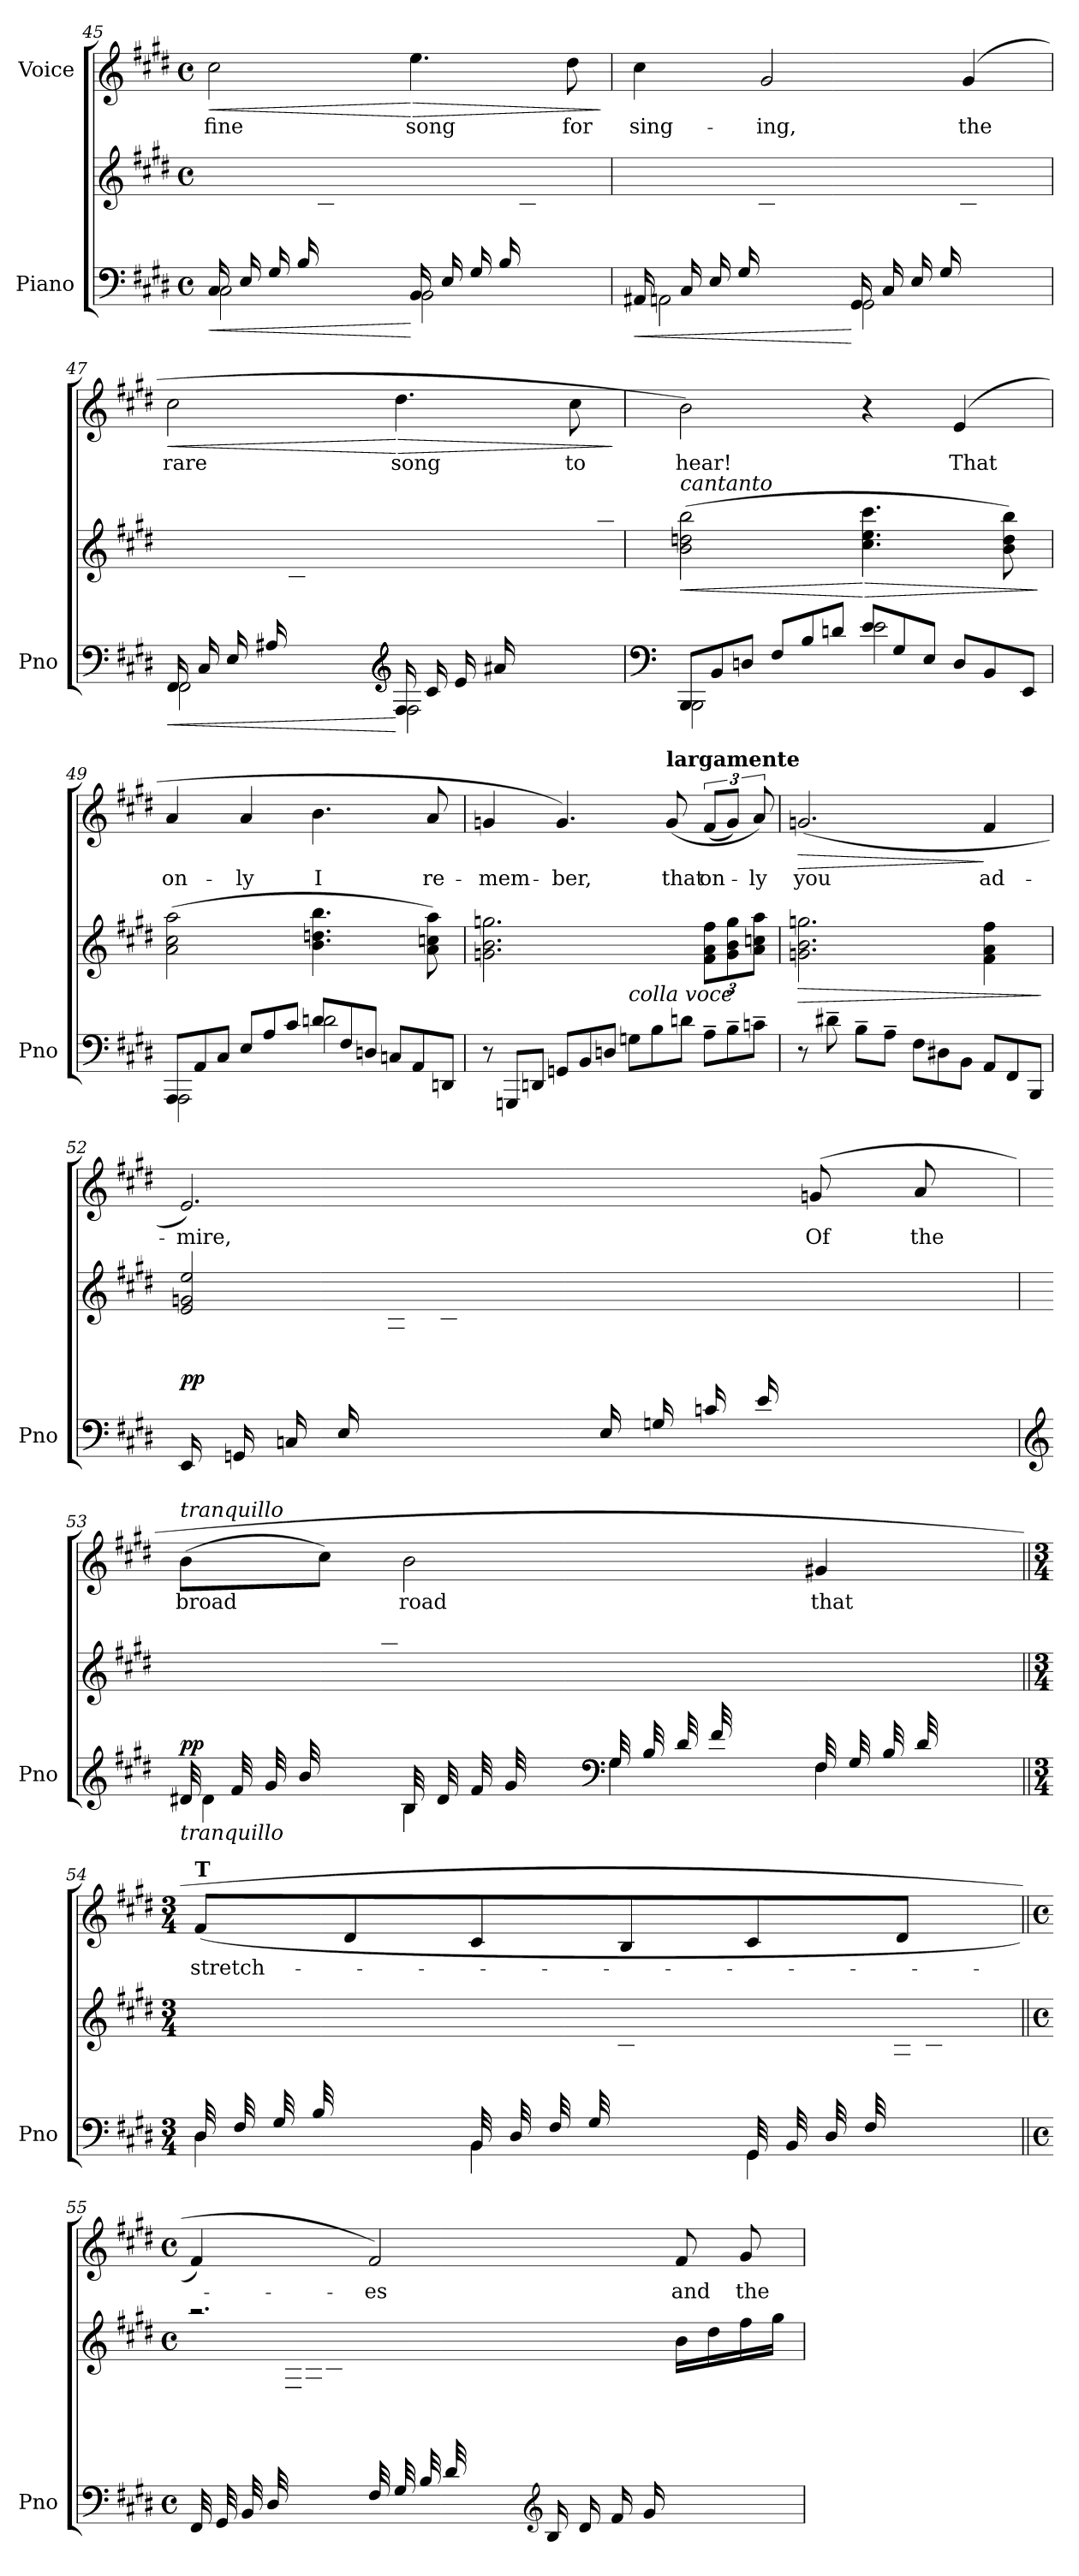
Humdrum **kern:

**kern	**kern	**dynam	**kern	**text	**dynam
*part2	*part2	*part2	*part1	*part1	*part1
*staff3	*staff2	*staff2/3	*staff1	*staff1	*staff1
*I"Piano	*	*	*I"Voice	*	*
*I'Pno	*	*	*	*	*
!!LO:LB:g=z
*clefF4	*clefG2	*	*clefG2	*	*
*k[f#c#g#d#]	*k[f#c#g#d#]	*	*k[f#c#g#d#]	*	*
*M4/4	*M4/4	*	*M4/4	*	*
*met(c)	*met(c)	*	*met(c)	*	*
=45	=45	=45	=45	=45	=45
!	!	!LO:HP:b=2	!	!LO:LY:b	!LO:HP:b
*^	*	*	*	*	*
*	*^	*	*	*	*	*
(>16C#/LL	2ryy	2C#\	4ryy	<	2cc#\	fine	<
16E/	.	.	.	.	.	.	.
16G#/	.	.	.	.	.	.	.
16B/	.	.	.	.	.	.	.
4ryy	.	.	16c#\	.	.	.	.
.	.	.	16e\	.	.	.	.
.	.	.	16g#\	.	.	.	.
.	.	.	16b\JJ)	.	.	.	.
!	!	!	!	!	!	!LO:LY:b	!LO:HP:n=1:b
(>16BB/LL	2ryy	2BB\	4ryy	[	4.ee\	song	[ >
16E/	.	.	.	.	.	.	.
16G#/	.	.	.	.	.	.	.
16B/	.	.	.	.	.	.	.
4ryy	.	.	16c#\	.	.	.	.
.	.	.	16e\	.	.	.	.
!	!	!	!	!	!	!LO:LY:b	!
.	.	.	16g#\	.	8dd#\	for	.
.	.	.	16b\JJ)	.	.	.	.
*v	*v	*v	*	*	*	*	*
.	.	.	.	.	]
=46	=46	=46	=46	=46	=46
!	!	!LO:HP:b=2	!	!LO:LY:b	!
*^	*	*	*	*	*
*	*^	*	*	*	*	*
(>16AA#X/LL	2ryy	2AA\	4ryy	<	4cc#\	sing-	.
16C#/	.	.	.	.	.	.	.
16E/	.	.	.	.	.	.	.
16G#/	.	.	.	.	.	.	.
!	!	!	!	!	!	!LO:LY:b	!
4ryy	.	.	16c#\	.	2g#/	-ing,	.
.	.	.	16e\	.	.	.	.
.	.	.	16g#\	.	.	.	.
.	.	.	16cc#\JJ)	.	.	.	.
(>16GG#/LL	2ryy	2GG#\	4ryy	[	.	.	.
16C#/	.	.	.	.	.	.	.
16E/	.	.	.	.	.	.	.
16G#/	.	.	.	.	.	.	.
!	!	!	!	!	!	!LO:LY:b	!
4ryy	.	.	16c#\	.	(>4g#/	the	.
.	.	.	16e\	.	.	.	.
.	.	.	16g#\	.	.	.	.
.	.	.	16b\JJ)	.	.	.	.
!!LO:LB:g=z
=47	=47	=47	=47	=47	=47	=47	=47
!	!	!	!	!LO:HP:b=2	!	!LO:LY:b	!LO:HP:b
(>16FF#/LL	2ryy	2FF#\	4ryy	<	2cc#\	rare	<
16C#/	.	.	.	.	.	.	.
16E/	.	.	.	.	.	.	.
16A#X/	.	.	.	.	.	.	.
4ryy	.	.	16c#\	.	.	.	.
.	.	.	16e\	.	.	.	.
.	.	.	16g#\	.	.	.	.
.	.	.	16a#X\JJ)	.	.	.	.
*clefG2	*	*	*	*	*	*	*
!	!	!	!	!	!	!LO:LY:b	!LO:HP:n=1:b
(>16F#/LL	2ryy	2F#\	4ryy	[	4.dd#\	song	[ >
16c#/	.	.	.	.	.	.	.
16e/	.	.	.	.	.	.	.
16a#X/	.	.	.	.	.	.	.
4ryy	.	.	16cc#\	.	.	.	.
.	.	.	16ee\	.	.	.	.
!	!	!	!	!	!	!LO:LY:b	!
.	.	.	16gg#\	.	8cc#\	to	.
.	.	.	16aa#X\JJ)	.	.	.	.
*v	*v	*v	*	*	*	*	*
.	.	.	.	.	]
=48	=48	=48	=48	=48	=48
*clefF4	*	*	*	*	*
*Xtuplet	*	*	*	*	*
*^	*	*	*	*	*
!	!	!LO:TX:a:i:t=cantanto	!	!	!	!
!	!	!	!LO:HP:b	!	!LO:LY:b	!
12BBB/L	2BBB\	(2b\ 2ddn\ 2bb\	<	2b\)	hear!	.
12BB/	.	.	.	.	.	.
12Dn/J	.	.	.	.	.	.
12F#/L	.	.	.	.	.	.
12B/	.	.	.	.	.	.
12dn/J	.	.	.	.	.	.
!	!	!	!LO:HP:n=1:b	!	!	!
12e/L	2e\	4.cc#\ 4.ee\ 4.ccc#\	[ >	4r	.	.
12G#/	.	.	.	.	.	.
12E/J	.	.	.	.	.	.
!	!	!	!	!	!LO:LY:b	!
12D/L	.	.	.	(4e/	That	.
12BB/	.	.	.	.	.	.
.	.	8b\ 8dd\ 8bb\)	.	.	.	.
12EE/J	.	.	.	.	.	.
*v	*v	*	*	*	*	*
.	.	]	.	.	.
=49	=49	=49	=49	=49	=49
*^	*	*	*	*	*
!	!	!	!	!	!LO:LY:b	!
12AAA/L	2AAA\	(2a\ 2cc#\ 2aa\	.	4a/	on-	.
12AA/	.	.	.	.	.	.
12C#/J	.	.	.	.	.	.
!	!	!	!	!	!LO:LY:b	!
12E/L	.	.	.	4a/	-ly	.
12A/	.	.	.	.	.	.
12c#/J	.	.	.	.	.	.
!	!	!	!	!	!LO:LY:b	!
12dn/L	2d\	4.b\ 4.ddn\ 4.bb\	.	4.b\	I	.
12F#/	.	.	.	.	.	.
12Dn/J	.	.	.	.	.	.
12Cn/L	.	.	.	.	.	.
12AA/	.	.	.	.	.	.
!	!	!	!	!	!LO:LY:b	!
.	.	8a\ 8ccn\ 8aa\)	.	8a/	re-	.
12DDn/J	.	.	.	.	.	.
*v	*v	*	*	*	*	*
!!LO:PB:g=z
=50	=50	=50	=50	=50	=50
!	!	!	!	!LO:LY:b	!
12r	2.gn\ 2.b\ 2.ggn\	.	4gn/	-mem-	.
12GGGn/L	.	.	.	.	.
12DDn/J	.	.	.	.	.
!	!	!	!	!LO:LY:b	!
12GGn/L	.	.	4.g/)	-ber,	.
12BB/	.	.	.	.	.
12Dn/J	.	.	.	.	.
!LO:TX:a:i:t=colla voce	!	!	!	!	!
12Gn\L	.	.	.	.	.
12B\	.	.	.	.	.
!	!	!	!LO:TX:a:B:t=largamente	!	!
!	!	!	!	!LO:LY:b	!
.	.	.	(>8g/	that	.
12dn\J	.	.	.	.	.
!	!	!	!	!LO:LY:b	!
12A~\L	12f#\ 12a\ 12ff#\L	.	(12f#/L	on-	.
12B~\	12g\ 12b\ 12gg\	.	12g/J)	.	.
!	!	!	!	!LO:LY:b	!
12cn~\J	12a\ 12ccn\ 12aa\J	.	12a/)	-ly	.
=51	=51	=51	=51	=51	=51
!	!	!LO:HP:b	!	!LO:LY:b	!LO:HP:b
8r	2.gn\ 2.b\ 2.ggn\	>	(>2.gn/	you	>
8d#X~\	.	.	.	.	.
8B~\L	.	.	.	.	.
8A~\J	.	.	.	.	.
12F#\L	.	.	.	.	.
12D#X\	.	.	.	.	.
12BB\J	.	.	.	.	.
!	!	!	!	!LO:LY:b	!
12AA/L	4f#\ 4a\ 4ff#\	.	4f#/	ad-	]
12FF#/	.	.	.	.	.
12BBB/J	.	.	.	.	.
.	.	]	.	.	.
=52	=52	=52	=52	=52	=52
*	*^	*	*	*	*
!	!	!	!LO:DY:b	!	!LO:LY:b	!
(16EE/LL	2e/ 2gn/ 2ee/	4ryy	pp	2.e/)	-mire,	.
16GGn/	.	.	.	.	.	.
16Cn/	.	.	.	.	.	.
16E/	.	.	.	.	.	.
4ryy	.	16Gn\	.	.	.	.
.	.	16cn\	.	.	.	.
.	.	16dn\	.	.	.	.
.	.	16e\JJ)	.	.	.	.
(16E/LL	2ryy	4ryy	.	.	.	.
16Gn/	.	.	.	.	.	.
16cn/	.	.	.	.	.	.
16e/	.	.	.	.	.	.
!	!	!	!	!	!LO:LY:b	!
4ryy	.	16g#\	.	(>8gn/	Of	.
.	.	16ccn\	.	.	.	.
!	!	!	!	!	!LO:LY:b	!
.	.	16ddn\	.	8a/	the	.
.	.	16ee\JJ)	.	.	.	.
!!LO:LB:g=z
=53	=53	=53	=53	=53	=53	=53
*clefG2	*	*	*	*	*	*
*^	*	*	*	*	*	*
!	!	!	!	!	!LO:TX:a:i:t=tranquillo	!	!
!LO:TX:b:i:t=tranquillo	!	!	!	!	!	!	!
!	!	!	!	!LO:DY:a=2	!	!LO:LY:b	!
(32d#X/LLL	4d#\	1ryy	8ryy	pp	(8b\L	broad	.
32f#/	.	.	.	.	.	.	.
32g#/	.	.	.	.	.	.	.
32b/	.	.	.	.	.	.	.
8ryy	.	.	32dd#X\	.	8cc#\J)	.	.
.	.	.	32ff#\	.	.	.	.
.	.	.	32gg#\	.	.	.	.
.	.	.	32bb\JJJ)	.	.	.	.
!	!	!	!	!	!	!LO:LY:b	!
(32B/LLL	4B\	.	8ryy	.	2b\	road	.
32d#/	.	.	.	.	.	.	.
32f#/	.	.	.	.	.	.	.
32g#/	.	.	.	.	.	.	.
8ryy	.	.	32b\	.	.	.	.
.	.	.	32dd#\	.	.	.	.
.	.	.	32ff#\	.	.	.	.
.	.	.	32gg#\JJJ)	.	.	.	.
*clefF4	*	*	*	*	*	*	*
(32G#/LLL	4G#\	.	8ryy	.	.	.	.
32B/	.	.	.	.	.	.	.
32d#/	.	.	.	.	.	.	.
32f#/	.	.	.	.	.	.	.
8ryy	.	.	32g#\	.	.	.	.
.	.	.	32b\	.	.	.	.
.	.	.	32dd#\	.	.	.	.
.	.	.	32ff#\JJJ)	.	.	.	.
!	!	!	!	!	!	!LO:LY:b	!
(32F#/LLL	4F#\	.	8ryy	.	4g#X/	that	.
32G#/	.	.	.	.	.	.	.
32B/	.	.	.	.	.	.	.
32d#/	.	.	.	.	.	.	.
8ryy	.	.	32f#\	.	.	.	.
.	.	.	32g#\	.	.	.	.
.	.	.	32b\	.	.	.	.
.	.	.	32dd#\JJJ)	.	.	.	.
=54||	=54||	=54||	=54||	=54||	=54||	=54||	=54||
*M3/4	*	*M3/4	*	*	*M3/4	*	*
!	!	!	!	!	!LO:TX:a:B:t=T	!	!
!	!	!	!	!	!	!LO:LY:b	!
(32D#/LLL	4D#\	2.ryy	8ryy	.	(8f#/L	stretch-	.
32F#/	.	.	.	.	.	.	.
32G#/	.	.	.	.	.	.	.
32B/	.	.	.	.	.	.	.
8ryy	.	.	32d#\	.	8d#/	.	.
.	.	.	32f#\	.	.	.	.
.	.	.	32g#\	.	.	.	.
.	.	.	32b\JJJ)	.	.	.	.
(32BB/LLL	4BB\	.	8ryy	.	8c#/	.	.
32D#/	.	.	.	.	.	.	.
32F#/	.	.	.	.	.	.	.
32G#/	.	.	.	.	.	.	.
8ryy	.	.	32B\	.	8B/	.	.
.	.	.	32d#\	.	.	.	.
.	.	.	32f#\	.	.	.	.
.	.	.	32g#\JJJ)	.	.	.	.
(32GG#/LLL	4GG#\	.	8ryy	.	8c#/	.	.
32BB/	.	.	.	.	.	.	.
32D#/	.	.	.	.	.	.	.
32F#/	.	.	.	.	.	.	.
8ryy	.	.	32G#\	.	8d#/J	.	.
.	.	.	32B\	.	.	.	.
.	.	.	32d#\	.	.	.	.
.	.	.	32f#\JJJ)	.	.	.	.
*v	*v	*	*	*	*	*	*
!!LO:LB:g=z
=55||	=55||	=55||	=55||	=55||	=55||	=55||
*M4/4	*M4/4	*	*	*M4/4	*	*
*met(c)	*met(c)	*	*	*met(c)	*	*
(32FF#/LLL	2.r	8ryy	.	4f#/)	.	.
32GG#/	.	.	.	.	.	.
32BB/	.	.	.	.	.	.
32D#/	.	.	.	.	.	.
8ryy	.	32F#\	.	.	.	.
.	.	32G#\	.	.	.	.
.	.	32B\	.	.	.	.
.	.	32d#\JJJ)	.	.	.	.
!	!	!	!	!	!LO:LY:b	!
(32F#/LLL	.	8ryy	.	2f#/)	-es	.
32G#/	.	.	.	.	.	.
32B/	.	.	.	.	.	.
32d#/	.	.	.	.	.	.
8ryy	.	32f#\	.	.	.	.
.	.	32g#\	.	.	.	.
.	.	32b\	.	.	.	.
.	.	32dd#\JJJ)	.	.	.	.
*clefG2	*	*	*	*	*	*
16B/LL	.	2ryy	.	.	.	.
16d#/	.	.	.	.	.	.
16f#/	.	.	.	.	.	.
16g#/JJ	.	.	.	.	.	.
!	!	!	!	!	!LO:LY:b	!
4ryy	16b\LL	.	.	8f#/	and	.
.	16dd#\	.	.	.	.	.
!	!	!	!	!	!LO:LY:b	!
.	16ff#\	.	.	8g#/	the	.
.	(16gg#\JJ	.	.	.	.	.
*	*v	*v	*	*	*	*
=	=	=	=	=	=
*-	*-	*-	*-	*-	*-
